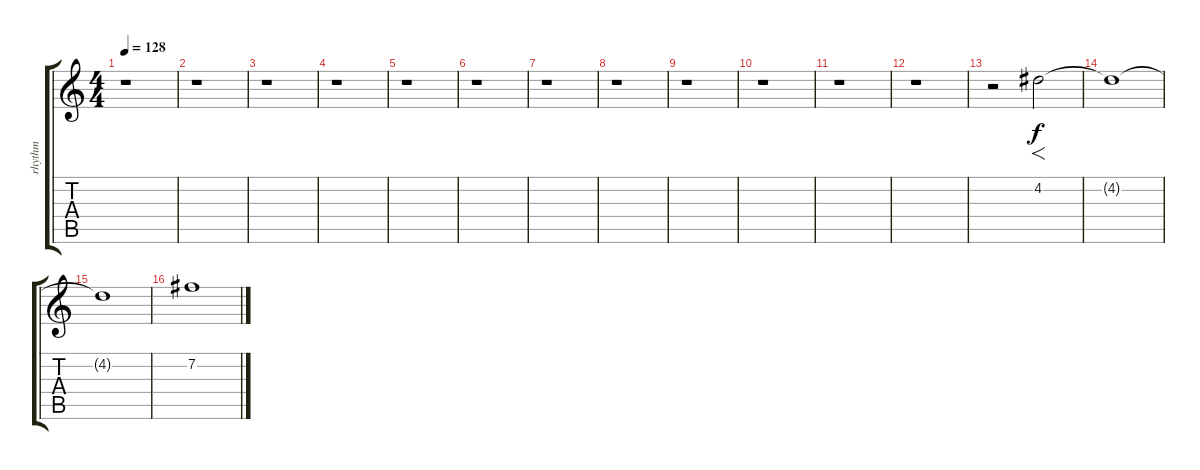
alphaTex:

\track ("rhythm" "rhythm") {instrument overdrivenguitar}
\staff {score tabs}
\tuning (E4 B3 G3 D3 A2 E2) {hide}
\ts (4 4)
\tempo 128
\clef g2
\ks c
r.1{dy f} |
r.1 |
r.1 |
r.1 |
r.1 |
r.1 |
r.1 |
r.1 |
r.1 |
r.1 |
r.1 |
r.1 |
r.2 4.2.2{f} |
4.2{t}.1 |
4.2{t}.1 |
7.2.1
